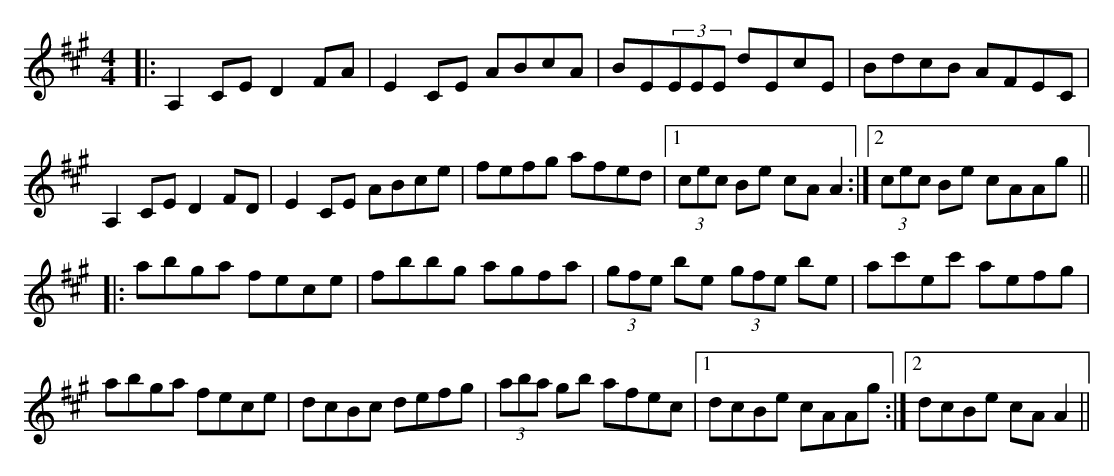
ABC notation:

X:1
M:4/4
K:A
|:A,2CE D2FA|E2CE ABcA|BE(3EEE dEcE|BdcB AFEC|
A,2CE D2FD|E2CE ABce|fefg afed|1 (3cec Be cAA2:|2 (3cec Be cAAg||
|:abga fece|fbbg agfa|(3gfe be (3gfe be|ac'ec' aefg|
abga fece|dcBc defg|(3aba gb afec|1 dcBe cAAg:|2 dcBe cAA2||
